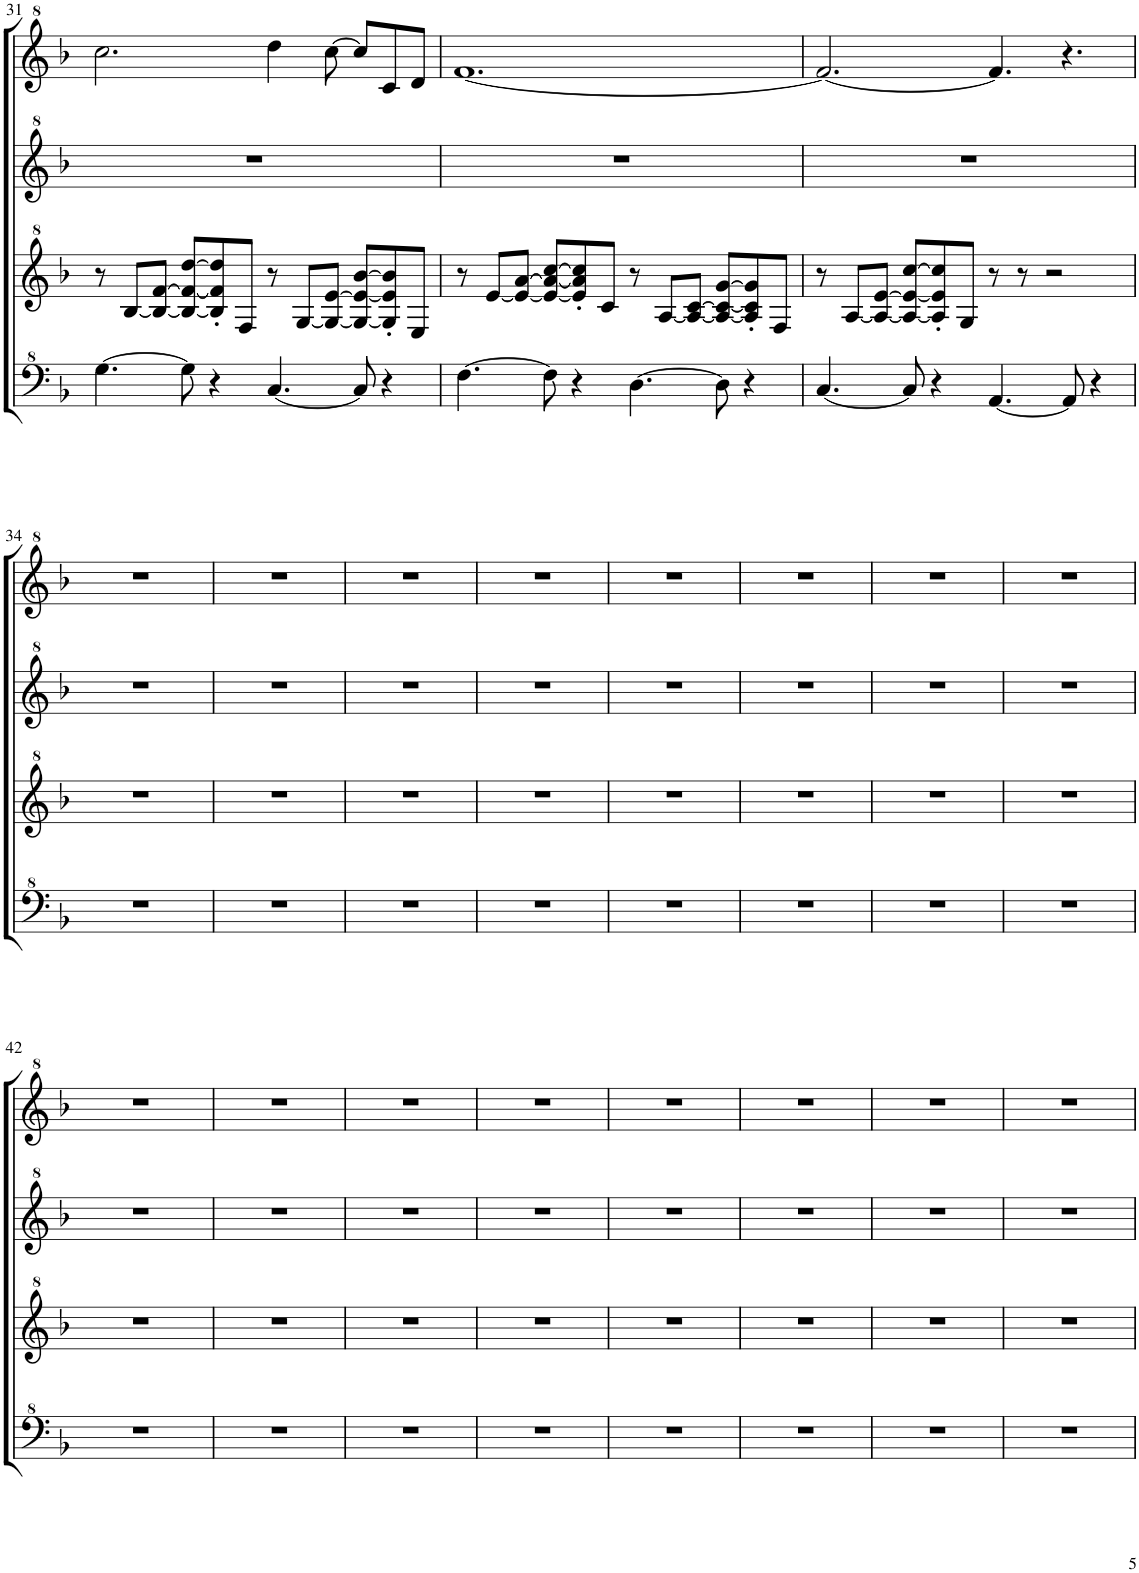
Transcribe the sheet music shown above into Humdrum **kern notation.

**kern	**kern	**kern	**kern
*part1	*part1	*part1	*part1
*staff4	*staff3	*staff2	*staff1
*I"Model III	*	*	*
!!LO:PB:g=z
*clefF^4	*clefG^2	*clefG^2	*clefG^2
*k[b-]	*k[b-]	*k[b-]	*k[b-]
*M12/8	*M12/8	*M12/8	*M12/8
=31	=31	=31	=31
[4.g\	8r	1.r	2.ccc\
.	[8b-/L	.	.
.	8b-/_ [8ff/J	.	.
8g\]	8b-/_ 8ff/_ [8ddd/L	.	.
4r	8b-/]' 8ff/]' 8ddd/]'	.	.
.	8f/J	.	.
[4.c/	8r	.	4ddd\
.	[8g/L	.	.
.	8g/_ [8ee/J	.	[8ccc\
8c/]	8g/_ 8ee/_ [8bb-/L	.	8ccc/L]
4r	8g/]' 8ee/]' 8bb-/]'	.	8cc/
.	8e/J	.	8dd/J
=32	=32	=32	=32
[4.f\	8r	1.r	[1.ff
.	[8ee/L	.	.
.	8ee/_ [8aa/J	.	.
8f\]	8ee/_ 8aa/_ [8ccc/L	.	.
4r	8ee/]' 8aa/]' 8ccc/]'	.	.
.	8cc/J	.	.
[4.d\	8r	.	.
.	[8a/L	.	.
.	8a/_ [8cc/J	.	.
8d\]	8a/_ 8cc/_ [8gg/L	.	.
4r	8a/]' 8cc/]' 8gg/]'	.	.
.	8f/J	.	.
=33	=33	=33	=33
[4.c/	8r	1.r	2.ff/_
.	[8a/L	.	.
.	8a/_ [8ee/J	.	.
8c/]	8a/_ 8ee/_ [8ccc/L	.	.
4r	8a/]' 8ee/]' 8ccc/]'	.	.
.	8g/J	.	.
[4.A/	8r	.	4.ff/]
.	8r	.	.
.	2r	.	.
8A/]	.	.	4.r
4r	.	.	.
!!LO:LB:g=z
=34	=34	=34	=34
1.r	1.r	1.r	1.r
=35	=35	=35	=35
1.r	1.r	1.r	1.r
=36	=36	=36	=36
1.r	1.r	1.r	1.r
=37	=37	=37	=37
1.r	1.r	1.r	1.r
=38	=38	=38	=38
1.r	1.r	1.r	1.r
=39	=39	=39	=39
1.r	1.r	1.r	1.r
=40	=40	=40	=40
1.r	1.r	1.r	1.r
=41	=41	=41	=41
1.r	1.r	1.r	1.r
!!LO:LB:g=z
=42	=42	=42	=42
1.r	1.r	1.r	1.r
=43	=43	=43	=43
1.r	1.r	1.r	1.r
=44	=44	=44	=44
1.r	1.r	1.r	1.r
=45	=45	=45	=45
1.r	1.r	1.r	1.r
=46	=46	=46	=46
1.r	1.r	1.r	1.r
=47	=47	=47	=47
1.r	1.r	1.r	1.r
=48	=48	=48	=48
1.r	1.r	1.r	1.r
=49	=49	=49	=49
1.r	1.r	1.r	1.r
=	=	=	=
*-	*-	*-	*-
